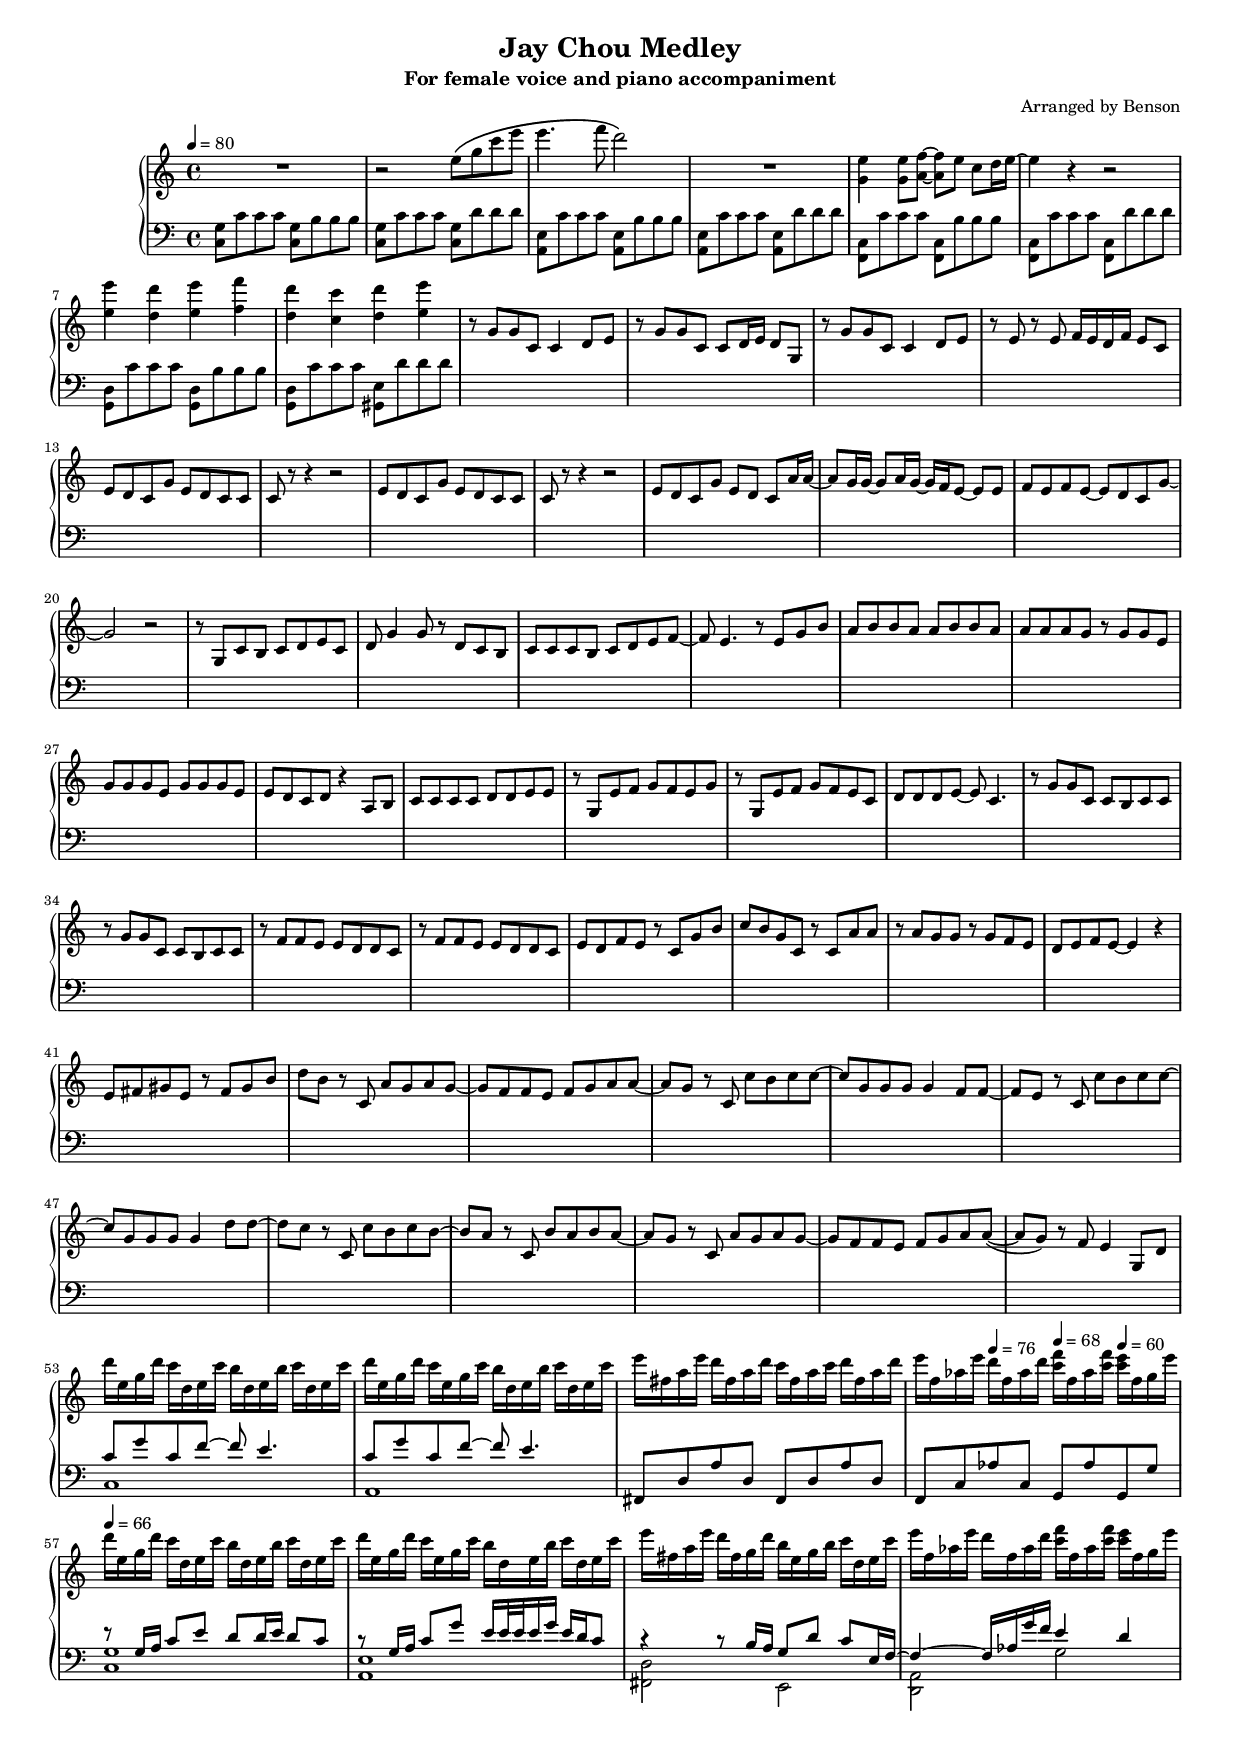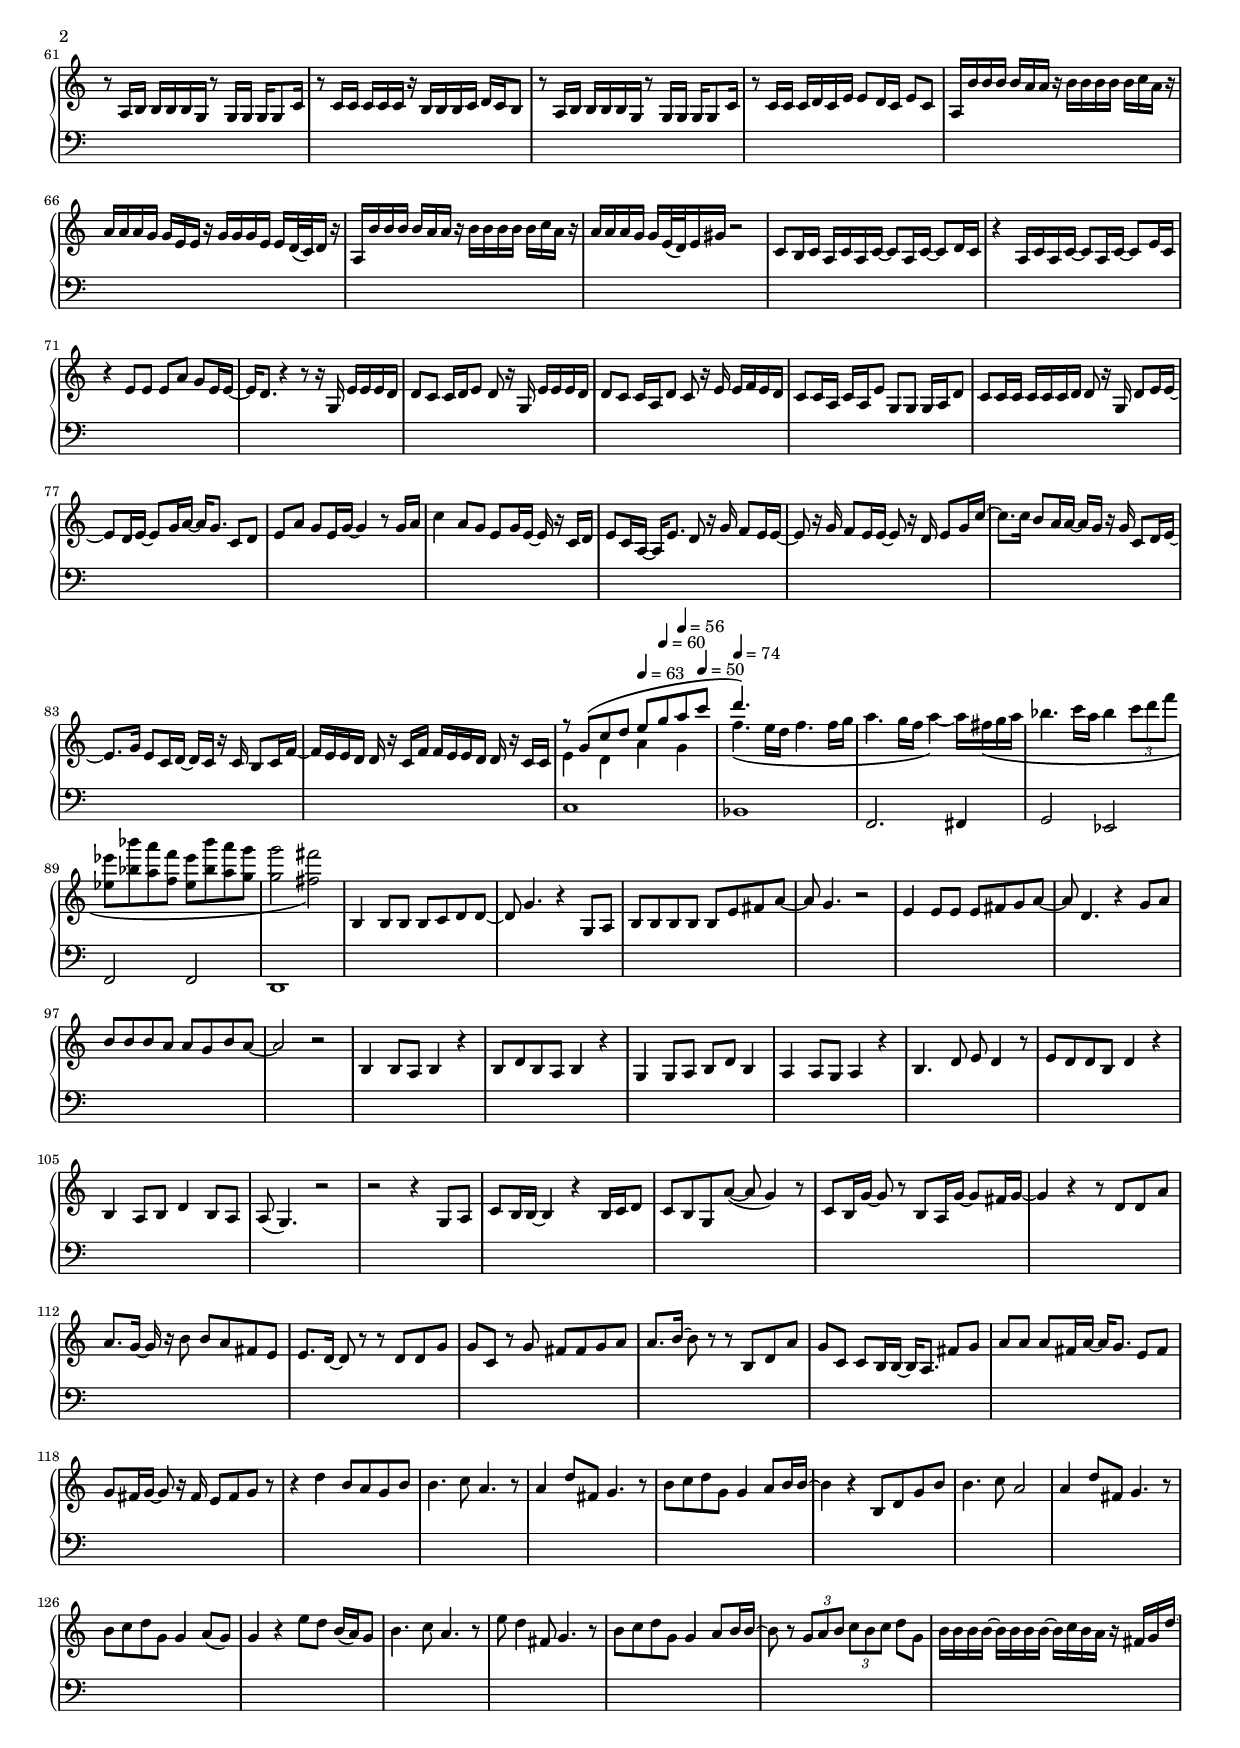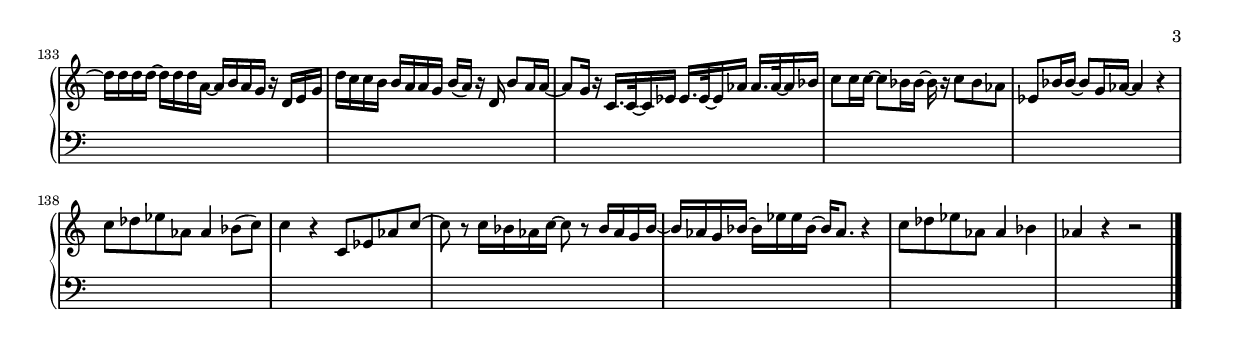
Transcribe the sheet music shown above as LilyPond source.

\version "2.18.2"
#(set-global-staff-size 15)

%%%%%%%%%%%%%%%%%%%%%%%%%%%%%%%%%%%%%%%%%%%%%%%%%%%%%%%%%%%%%%%%%%%%%%%%%%%%%%%%%%%%%%%%%%
%%  http://lsr.di.unimi.it/LSR/Item?id=445

%LSR by Jay Anderson.
%modyfied by Simon Albrecht on March 2014.
%=> http://lilypond.1069038.n5.nabble.com/LSR-445-error-td160662.html

#(define (octave-up m t)
 (let* ((octave (1- t))
      (new-note (ly:music-deep-copy m))
      (new-pitch (ly:make-pitch
        octave
        (ly:pitch-notename (ly:music-property m 'pitch))
        (ly:pitch-alteration (ly:music-property m 'pitch)))))
  (set! (ly:music-property new-note 'pitch) new-pitch)
  new-note))

#(define (octavize-chord elements t)
 (cond ((null? elements) elements)
     ((eq? (ly:music-property (car elements) 'name) 'NoteEvent)
       (cons (car elements)
             (cons (octave-up (car elements) t)
                   (octavize-chord (cdr elements) t))))
     (else (cons (car elements) (octavize-chord (cdr elements ) t)))))

#(define (octavize music t)
 (if (eq? (ly:music-property music 'name) 'EventChord)
       (ly:music-set-property! music 'elements (octavize-chord
(ly:music-property music 'elements) t)))
 music)

makeOctaves = #(define-music-function (parser location arg mus) (integer? ly:music?)
 (music-map (lambda (x) (octavize x arg)) (event-chord-wrap! mus)))
%%%%%%%%%%%%%%%%%%%%%%%%%%%%%%%%%%%%%%%%%%%%%%%%%%%%%%%%%%%%%%%%%%%%%%%%%%%%%%%%%%%%%%%%%%


\header {
  title = "Jay Chou Medley"
  subtitle = "For female voice and piano accompaniment"
  arranger = "Arranged by Benson"
}

upper-intro = \relative c'' {
  R1
  r2 e8\( g c e
  e4. f8 d2\)
  % d4\( g8 b, c2\)
  R1
  <g,, e'>4 q8 <a f'>~ q e' c d16 e~ e4
  % <g, e'>8 <a f'>~ q e' c d16 d %~ d2 r2
  r4 r2
  \makeOctaves 1 { e4 d e f d c d e }

  % a,8 c g' c,
  % f,8 g16 a g'8 c,
  % c, g' g' c,
  % c, g'' b,, g''

  % R1
}

lower-intro = \relative c {
  <c g'>8 c' c c
  q b b b
  q c c c
  q d d d
  <a, e'> c' c c
  q b b b
  q c c c
  q d d d
  <f,, c'> c'' c c
  q b b b
  q c c c
  q d d d
  % a,8 c g' c,
  % f,8 g16 a g'8 c,
  % c, g' g' c,
  % c, g'' b,, g''
  % <g, d'> c' c c
  <g,, d'> c' c c
  q b b b
  q c c c
  <gis, e'> d'' d d
  % <a, e'> c' c c
  % <f,, c'> a' a a
  % a,8 c g' c,
  % f,8 g16 a g'8 c,
  % c, g' g' c,
  % c, g'' b,, g''
}

upper-episode-one = \relative c''' {
  d16 e, g d' c d, e c' b d, e b' c d, e c'
  d e, g d' c e, g c b d, e b' c d, e c'
  e fis, a e' d fis, a d c fis, a c d fis, a d
  e f, aes e'
  \tempo 4 = 76
  d f, aes d
  \tempo 4 = 68
  <c f> f, aes <c f>
  \tempo 4 = 60
  <c e> f, g e'

  \tempo 4 = 66
  d16 e, g d' c d, e c' b d, e b' c d, e c'
  d e, g d' c e, g c b d, e b' c d, e c'
  % e fis, a e' d fis, a d c fis, a c d fis, a d
  % e f, aes e' d f, aes d <c f> f, aes <c f> <c e> f, g e'
  e fis, a e' d fis, g d' b e, g b c d, e c'
  e f, aes e' d f, aes d <c f> f, aes <c f> <c e> f, g e'
}

lower-episode-one = \relative c' {
  << {
    c8 g' c, f~ f e4.
    c8 g' c, f~ f e4.
  } \\ {
    c,1 a
  } >>
  fis8 d' a' d, fis, d' a' d,
  f, c' aes' c, g aes' g, g'
  << {
    r8 g16 a c8 e d d16 e d8 c
    r8 g16 a c8 g' e16 e32 e e16 g e d c8
    r4 r8 b16 a g8 d' c e,16 f~ f4~ f16 aes g' f e4 d
  } \\ {
    <c, g'>1
    <a e'>
    % <fis d'>
    % <f c'>
    <fis d'>2 e
    <d a'>2 g'
  } >>
  % a,16 e' a b c4
  % e,,16 b' d e g4
}

upper-episode-two = \relative c'' {
  << {
    r8 g\( c d
    \tempo 4 = 63 e
    \tempo 4 = 60 g
    \tempo 4 = 56 a
    \tempo 4 = 50 c
    \tempo 4 = 74 d4.\)
  } \\ {
    e,,4 d a' g
    f'4.\( e16 d f4. f16 g
    a4. g16 f a4~\) a16
    fis\( g a
    bes4. c16 a bes4 \tuplet 3/2 { c8 d f }
    \makeOctaves -1 { ees8 bes' a f ees bes' a g
    g2 fis\) }
  } >>
}

lower-episode-two = \relative c {
  c1 bes f2. fis4 g2 ees f f d1
}

melody-one = \relative c'' {
  r8 g g c, c4 d8 e
  r8 g g c, c8 d16 e d8 g,
  r8 g' g c, c4 d8 e
  r8 e8 r e8 f16 e d f e8 c

  e8 d c g' e d c c c r r4 r2
  e8 d c g' e d c c c r r4 r2
  e8 d c g' e d c a'16 a~ a8 g16 g~ g8 a16 g~ g f e8~ e8
  
  e8 f e f e~ e d c g'~ g2 r2

  % chorus
  r8 g, c b c d e c d g4 g8
  r8 d c b c c c b c d e f~ f e4.

  r8 e g b a b b a a b b a a a a g
  r8 g g e g g g e g g g e e d c d
  r4 a8 b c c c c d d e e

  r8 g, e' f g f e g
  r8 g, e'  f g f e c d d d e~ e c4.
  r8 g' g c, c b c c
  r8 g' g c, c b c c
  r8 f f e e d d c
  r8 f f e e d d c

  e8 d f e r c g' b c b g c,
  r8 c a' a r a g g r g f e d e f e~ e4 r4
  e8 fis gis e r fis gis b d b

  r8 c, a' g a g~ g f f e f g a a~ a g r
  c,8 c' b c c~ c g g g g4 f8 f~ f e r
  c8 c' b c c~ c g g g g4 d'8 d~ d c r
  c,8 c' b c b~ b a r c, b' a b a~ a g r
  c,8 a' g a g~ g f f e f g a a~( a g) r
  f8 e4 g,8 d'
  % TODO
  
}
melody-two = \relative c' {
  r8 a16 b b b b g r8 g16 g g g8 c16
  r8 c16 c c c c r b b b c d c b8
  r8 a16 b b b b g r8 g16 g g g8 c16
  r8 c16 c c d c e e8 d16 c e8 c 

  a16 b' b b b a a r
  b16 b b b b c a r
  a16 a a g g e e r
  g16 g g e e d32( c) d16 r
  a16 b' b b b a a r
  b16 b b b b c a r
  a16 a a g g e32( d) e16 gis
  r2
  c,8 b16 c

  a16 c a c~ c8 a16 c~ c8 d16 c
  r4 a16 c a c~ c8 a16 c~ c8 e16 c
  r4 e8 e e a g e16 e~ e d8. r4 r8 r16

  g,16 e' e e d d8 c c16 d e8 d r16
  g,16 e' e e d d8 c c16 a d8 c r16
  e16 e f e d c8 c16 a c a e'8 g,
  g8 g16 a d8 c c16 c c c c d d8 r16

  g,16 d'8 e16 e~ e8 d16 e~ e8 g16 a~ a g8.
  c,8 d e a g e16 g~ g4 r8
  g16 a c4 a8 g e g16 e~ e r
  c16 d e8 c16 a~ a e'8. d8 r16

  g16 f8 e16 e~ e8 r16 g f8 e16 e~ e8 r16
  d16 e8 g16 c~ c8. c16 b8 a16 a~ a g r
  g16 c,8 d16 e~ e8. g16 e8 c16 d~ d c r
  c16 b8 c16 f~ f e e d d r c f f e e d d r c c

}
melody-three = \relative c' {
  b4 b8 b b c d d~ d g4. r4
  g,8 a b b b b b e fis a~ a g4. r2
  e4 e8 e e fis g a~ a d,4. r4
  g8 a b b b a a g b a~ a2 r2

  b,4 b8 a b4 r b8 d b a b4 r
  g4 g8 a b d b4 a4 a8 g a4 r
  b4. d8 e d4 r8 e d d b d4 r
  b4 a8 b d4 b8 a a( g4.) r2

  r2 r4
  g8 a c8 b16 b~ b4 r4 b16 c d8 c b g a'~( a g4) r8
  c,8 b16 g'~ g8 r b,8 a16 g'~ g8 fis16 g~ g4 r r8

  d8 d a' a8. g16~ g16 r b8 b a fis e e8. d16~ d8 r r
  d8 d g g c, r g' fis fis g a a8. b16~ b8 r r

  b,8 d a' g c, c b16 b~ b a8.
  fis'8 g a a a fis16 a~ a g8.
  e8 fis g fis16 g~ g8 r16 fis e8 fis g r
  r4 d'

  b8 a g b b4. c8 a4. r8
  a4 d8 fis, g4. r8
  b8 c d g, g4 a8 b16 b~ b4 r
  b,8 d g b b4. c8 a2
  a4 d8 fis, g4. r8
  b8 c d g, g4 a8( g) g4 r4
  e'8 d b16( a) g8 b4. c8 a4. r8
  e'8 d4 fis,8 g4. r8
  b8 c d g, g4 a8 b16 b~ b8 r

  \tuplet 3/2 4 { g8 a b c b c } d8 g,
  b16 b b b~ b b b b~ b c b a r
  fis16 g d'~ d d d d~ d d d a~ a b a g r
  d16 e g d' c c b b a a g b( a) r d,16
  b'8 a16 a~ a8 g16 r
}

melody-ending = \relative c' {
  c16. c32~ c16 ees ees16. ees32~ ees16 aes
  aes16. aes32~ aes16 bes
  c8 c16 c~ c8 bes16 bes~ bes16 r
  c8 bes aes ees bes'16 bes~ bes8 g16 aes~ aes4 r
  c8 des ees aes, aes4 bes8( c) c4 r
  c,8 ees aes c~
  c8 r c16 bes aes c~ c8 r
  bes16 aes g bes~ bes aes g bes~ bes ees ees bes~ bes aes8. r4

  c8 des ees aes, aes4 bes aes r r2
}

drum-bass = \drummode { bd4. bd8 bd2 }
drum-snare = \drummode { hh8 hh sn hh hh hh sn hh }

upper-midi = \relative c' {
  \set Staff.pedalSustainStyle = #'bracket
  \key c \major
  \clef treble
  \tempo 4 = 80
  \time 4/4
  \upper-intro
  \melody-one
  \upper-episode-one
  \melody-two
  \upper-episode-two
  \melody-three
  \melody-ending
  \bar "|."
}

upper-print = \relative c' {
  \set Staff.pedalSustainStyle = #'bracket
  \key c \major
  \clef treble
  \tempo 4 = 80
  \time 4/4
  \upper-intro
  \melody-one
  \upper-episode-one
  \melody-two
  \upper-episode-two
  \melody-three
  \melody-ending
  \bar "|."
}

lower-midi = \relative c {
  \set Staff.pedalSustainStyle = #'bracket
  \key c \major
  \clef bass
  \time 4/4
  \lower-intro
  #(skip-of-length melody-one)
  \lower-episode-one
  #(skip-of-length melody-two)
  \lower-episode-two
  #(skip-of-length melody-three)
  #(skip-of-length melody-ending)
  \bar "|."
}

lower-print = \relative c {
  \set Staff.pedalSustainStyle = #'bracket
  \key c \major
  \clef bass
  \time 4/4
  \lower-intro
  #(skip-of-length melody-one)
  \lower-episode-one
  #(skip-of-length melody-two)
  \lower-episode-two
  #(skip-of-length melody-three)
  #(skip-of-length melody-ending)
  \bar "|."
}

dynamics = {
}

guitarchords = \chordmode {
}

\score {
  <<
    % \new ChordNames {
      % \guitarchords
    % }
    \new PianoStaff <<
      \set Staff.midiInstrument = #"acoustic grand"
      \set Staff.instrumentName = #"Piano"
      \new Staff = "right" {
        \set Staff.midiMinimumVolume = #0.5
        \set Staff.midiMaximumVolume = #0.6
        \upper-midi
      }
      \new Staff = "left" {
        \set Staff.midiMinimumVolume = #0.5
        \set Staff.midiMaximumVolume = #0.6
        \lower-midi
      }
    >>
    \new DrumStaff <<
      \new DrumVoice { \repeat unfold 142 \drum-bass }
      \new DrumVoice { \repeat unfold 142 \drum-snare }
    >>
  >>
  \midi {
    \context {
      \ChordNameVoice \remove Note_performer
    }
  }
}

\score {
  <<
    \new ChordNames {
      \set chordChanges = ##t
      % \guitarchords
    }
    \new PianoStaff <<
      \set PianoStaff.connectArpeggios = ##t
      \set Staff.midiInstrument = #"acoustic grand"
      \set Staff.instrumentName = #"Piano"
      \new Staff = "right" { \upper-print }
      \new Dynamics = "Dynamics_pf" \dynamics
      \new Staff = "left" { \lower-print }
    >>
  >>
  \layout {
    \context {
      % add the RemoveEmptyStaffContext that erases rest-only staves
      \Staff \RemoveEmptyStaves
    }
    \context {
      % add the RemoveEmptyStaffContext that erases rest-only staves
      \Dynamics \RemoveEmptyStaves
    }
    \context {
      \Score
      % Remove all-rest staves also in the first system
      \override VerticalAxisGroup.remove-first = ##t
      % If only one non-empty staff in a system exists, still print the starting bar
      \override SystemStartBar.collapse-height = #1
    }
    \context {
      \ChordNames
      \override ChordName #'font-size = #-3
    }
  }
}
